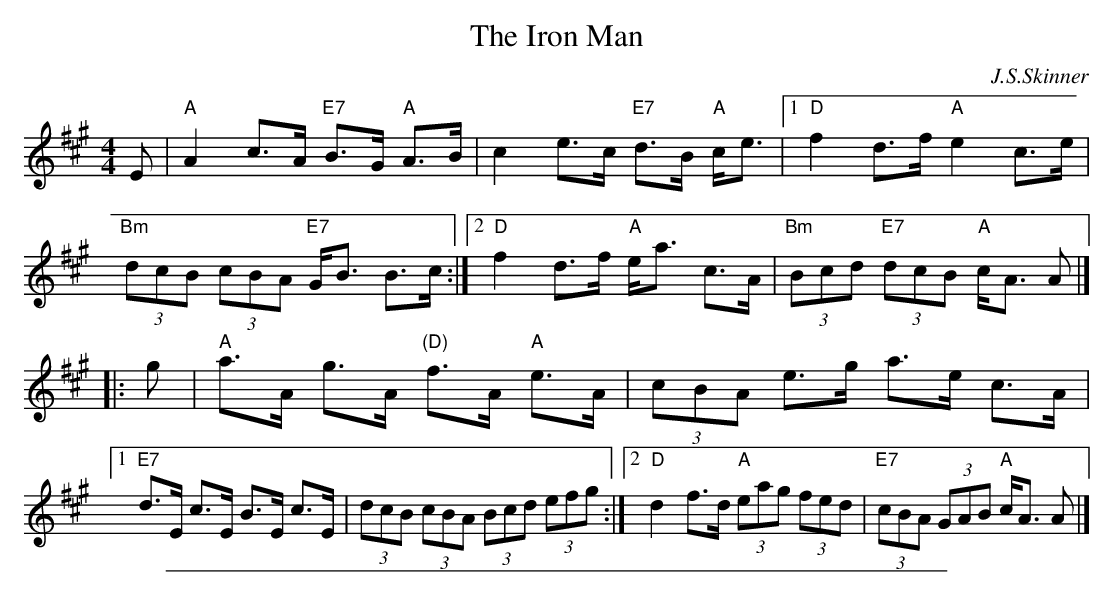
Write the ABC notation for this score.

X:1
T: The Iron Man
C: J.S.Skinner
L: 1/8
M: 4/4
K: A
E | "A"A2 c>A "E7"B>G "A"A>B | c2 e>c "E7"d>B "A"c<e |\
[1  "D"f2 d>f "A"e2 c>e | "Bm"(3dcB (3cBA "E7"G<B B>c :|\
[2  "D"f2 d>f "A"e<a c>A | "Bm"(3Bcd "E7"(3dcB "A"c<A A |]
|: g | "A"a>A g>A "(D)"f>A "A"e>A | (3cBA e>g a>e c>A |\
[1 "E7"d>E c>E B>E c>E | (3dcB (3cBA (3Bcd (3efg :|\
[2 "D"d2f>d "A"(3eag (3fed | "E7"(3cBA (3GAB "A"c<A A |]
